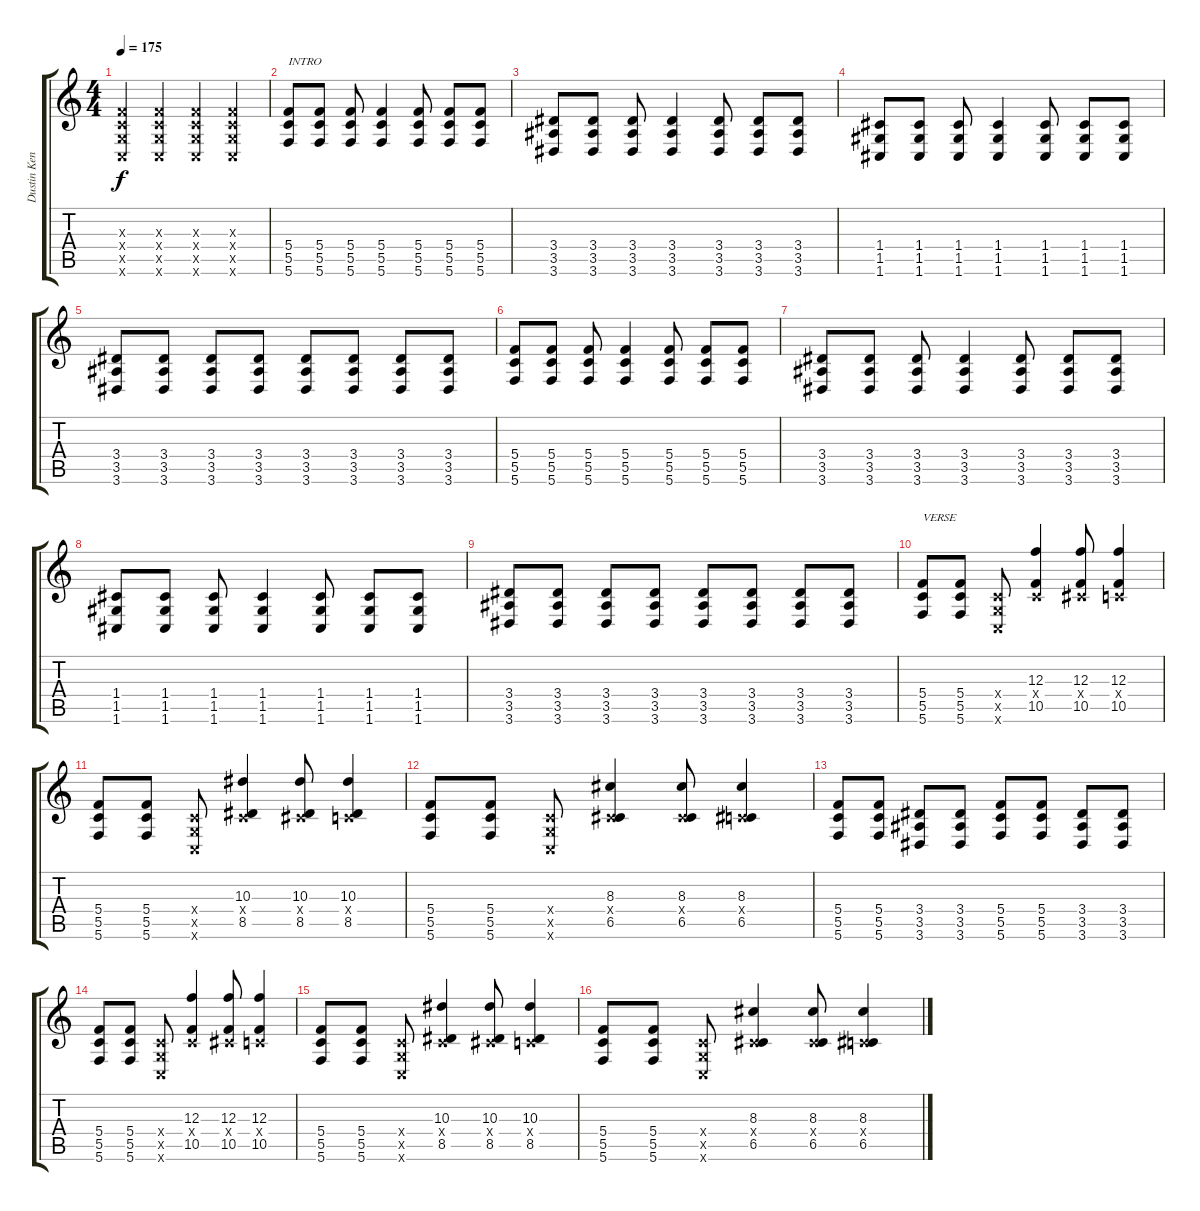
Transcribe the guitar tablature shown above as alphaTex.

\track ("Dustin Kensrue" "Dustin Ken") {instrument acousticguitarsteel}
\staff {score tabs}
\tuning (D4 A3 F3 C3 G2 C2) {hide}
\ts (4 4)
\tempo 175
\clef g2
\ks c
(0.3{x} 0.4{x} 0.5{x} 0.6{x}).4{dy f instrument acousticguitarsteel} (0.3{x} 0.4{x} 0.5{x} 0.6{x}).4 (0.3{x} 0.4{x} 0.5{x} 0.6{x}).4 (0.3{x} 0.4{x} 0.5{x} 0.6{x}).4 |
(5.4 5.5 5.6).8{txt "INTRO"} (5.4 5.5 5.6).8 (5.4 5.5 5.6).8 (5.4 5.5 5.6).4 (5.4 5.5 5.6).8 (5.4 5.5 5.6).8 (5.4 5.5 5.6).8 |
(3.4 3.5 3.6).8 (3.4 3.5 3.6).8 (3.4 3.5 3.6).8 (3.4 3.5 3.6).4 (3.4 3.5 3.6).8 (3.4 3.5 3.6).8 (3.4 3.5 3.6).8 |
(1.4 1.5 1.6).8 (1.4 1.5 1.6).8 (1.4 1.5 1.6).8 (1.4 1.5 1.6).4 (1.4 1.5 1.6).8 (1.4 1.5 1.6).8 (1.4 1.5 1.6).8 |
(3.4 3.5 3.6).8 (3.4 3.5 3.6).8 (3.4 3.5 3.6).8 (3.4 3.5 3.6).8 (3.4 3.5 3.6).8 (3.4 3.5 3.6).8 (3.4 3.5 3.6).8 (3.4 3.5 3.6).8 |
(5.4 5.5 5.6).8 (5.4 5.5 5.6).8 (5.4 5.5 5.6).8 (5.4 5.5 5.6).4 (5.4 5.5 5.6).8 (5.4 5.5 5.6).8 (5.4 5.5 5.6).8 |
(3.4 3.5 3.6).8 (3.4 3.5 3.6).8 (3.4 3.5 3.6).8 (3.4 3.5 3.6).4 (3.4 3.5 3.6).8 (3.4 3.5 3.6).8 (3.4 3.5 3.6).8 |
(1.4 1.5 1.6).8 (1.4 1.5 1.6).8 (1.4 1.5 1.6).8 (1.4 1.5 1.6).4 (1.4 1.5 1.6).8 (1.4 1.5 1.6).8 (1.4 1.5 1.6).8 |
(3.4 3.5 3.6).8 (3.4 3.5 3.6).8 (3.4 3.5 3.6).8 (3.4 3.5 3.6).8 (3.4 3.5 3.6).8 (3.4 3.5 3.6).8 (3.4 3.5 3.6).8 (3.4 3.5 3.6).8 |
(5.4 5.5 5.6).8{txt "VERSE"} (5.4 5.5 5.6).8 (0.4{x} 0.5{x} 0.6{x}).8 (12.3 0.4{x} 10.5).4 (12.3 1.4{x} 10.5).8 (12.3 0.4{x} 10.5).4 |
(5.4 5.5 5.6).8 (5.4 5.5 5.6).8 (0.4{x} 0.5{x} 0.6{x}).8 (10.3 0.4{x} 8.5).4 (10.3 1.4{x} 8.5).8 (10.3 0.4{x} 8.5).4 |
(5.4 5.5 5.6).8 (5.4 5.5 5.6).8 (0.4{x} 0.5{x} 0.6{x}).8 (8.3 0.4{x} 6.5).4 (8.3 1.4{x} 6.5).8 (8.3 0.4{x} 6.5).4 |
(5.4 5.5 5.6).8 (5.4 5.5 5.6).8 (3.4 3.5 3.6).8 (3.4 3.5 3.6).8 (5.4 5.5 5.6).8 (5.4 5.5 5.6).8 (3.4 3.5 3.6).8 (3.4 3.5 3.6).8 |
(5.4 5.5 5.6).8 (5.4 5.5 5.6).8 (0.4{x} 0.5{x} 0.6{x}).8 (12.3 0.4{x} 10.5).4 (12.3 1.4{x} 10.5).8 (12.3 0.4{x} 10.5).4 |
(5.4 5.5 5.6).8 (5.4 5.5 5.6).8 (0.4{x} 0.5{x} 0.6{x}).8 (10.3 0.4{x} 8.5).4 (10.3 1.4{x} 8.5).8 (10.3 0.4{x} 8.5).4 |
(5.4 5.5 5.6).8 (5.4 5.5 5.6).8 (0.4{x} 0.5{x} 0.6{x}).8 (8.3 0.4{x} 6.5).4 (8.3 1.4{x} 6.5).8 (8.3 0.4{x} 6.5).4
